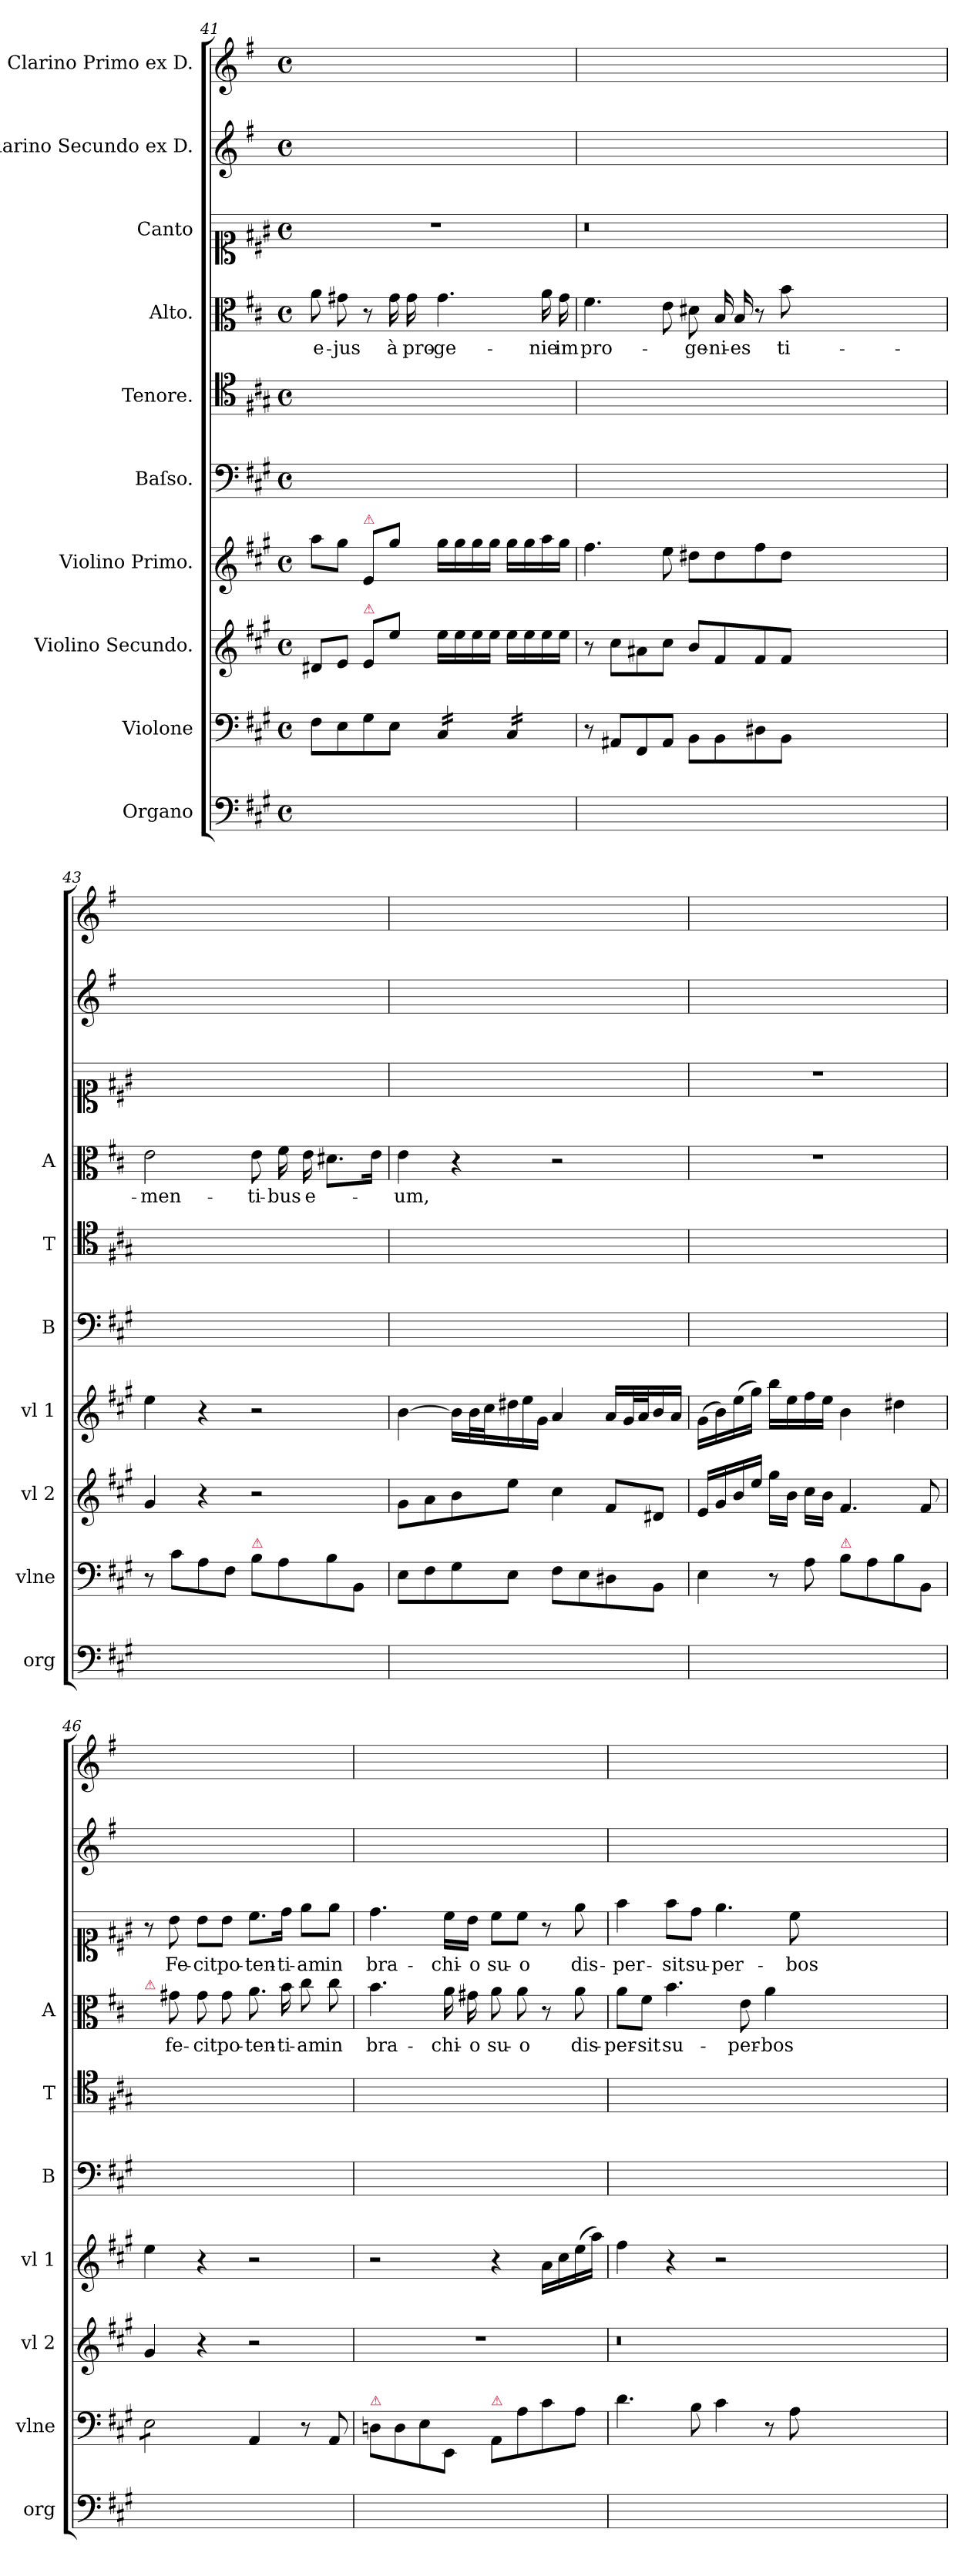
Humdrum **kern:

**kern	**kern	**kern	**kern	**dynam	**kern	**kern	**kern	**text	**kern	**text	**kern	**kern
*part10	*part9	*part8	*part7	*part7	*part6	*part5	*part4	*part4	*part3	*part3	*part2	*part1
*staff10	*staff9	*staff8	*staff7	*staff7	*staff6	*staff5	*staff4	*staff4	*staff3	*staff3	*staff2	*staff1
*I"Organo	*I"Violone	*I"Violino Secundo.	*I"Violino Primo.	*	*I"Baſso.	*I"Tenore.	*I"Alto.	*	*I"Canto	*	*I"Clarino Secundo ex D.	*I"Clarino Primo ex D.
*I'org	*I'vlne	*I'vl 2	*I'vl 1	*	*I'B	*I'T	*I'A	*	*	*	*	*
*clefF4	*clefF4	*clefG2	*clefG2	*	*clefF4	*clefC4	*clefC3	*	*clefC1	*	*clefG2	*clefG2
*	*	*	*	*	*	*	*	*	*	*	*ITrd-1c-2	*ITrd-1c-2
*k[f#c#g#]	*k[f#c#g#]	*k[f#c#g#]	*k[f#c#g#]	*	*k[f#c#g#]	*k[f#c#g#]	*k[f#c#]	*	*k[f#c#g#]	*	*k[f#c#g#]	*k[f#c#g#]
*M4/4	*M4/4	*M4/4	*M4/4	*	*M4/4	*M4/4	*M4/4	*	*M4/4	*	*M4/4	*M4/4
*met(c)	*met(c)	*met(c)	*met(c)	*	*met(c)	*met(c)	*met(c)	*	*met(c)	*	*met(c)	*met(c)
=41	=41	=41	=41	=41	=41	=41	=41	=41	=41	=41	=41	=41
1ryy	8F#\L	8d#X/L	8aa\L	.	1ryy	1ryy	8a\	e-	1r	.	1ryy	1ryy
.	8E\	8e/J	8gg#\J	.	.	.	8g#\	-jus	.	.	.	.
!	!	!	!LO:TX:a:color=crimson:t=⚠	!	!	!	!	!	!	!	!	!
!	!	!LO:TX:a:color=crimson:t=⚠	!	!	!	!	!	!	!	!	!	!
.	8G#\	8e/L	8e\L	.	.	.	8r	.	.	.	.	.
.	8E\J	8ee\J	8gg#/J	.	.	.	16g#\	à	.	.	.	.
.	.	.	.	.	.	.	16g#\	pro-	.	.	.	.
*	*tremolo	*	*	*	*	*	*	*	*	*	*	*
.	16C#/LL	16ee\LL	16gg#\LL	.	.	.	4.g#\	-ge-	.	.	.	.
.	16C#/	16ee\	16gg#\	.	.	.	.	.	.	.	.	.
.	16C#/	16ee\	16gg#\	.	.	.	.	.	.	.	.	.
.	16C#/JJ	16ee\JJ	16gg#\JJ	.	.	.	.	.	.	.	.	.
.	16C#/LL	16ee\LL	16gg#\LL	.	.	.	.	.	.	.	.	.
.	16C#/	16ee\	16gg#\	.	.	.	.	.	.	.	.	.
.	16C#/	16ee\	16aa\	.	.	.	16a\	-nie	.	.	.	.
.	16C#/JJ	16ee\JJ	16gg#\JJ	.	.	.	16g#\	im	.	.	.	.
*	*Xtremolo	*	*	*	*	*	*	*	*	*	*	*
=42	=42	=42	=42	=42	=42	=42	=42	=42	=42	=42	=42	=42
1ryy	8r	8r	4.ff#\	.	1ryy	1ryy	4.f#\	pro-	0.r	.	1ryy	1ryy
.	8AA#X/L	8cc#\L	.	.	.	.	.	.	.	.	.	.
.	8FF#/	8a#X\	.	.	.	.	.	.	.	.	.	.
.	8AA#/J	8cc#\J	8ee\	.	.	.	8e\	.	.	.	.	.
.	8BB\L	8b/L	8dd#X\L	.	.	.	8d#X\	-ge-	.	.	.	.
.	8BB\	8f#/	8dd#\	.	.	.	16B/	-ni-	.	.	.	.
.	.	.	.	.	.	.	16B/	-es	.	.	.	.
.	8D#X\	8f#/	8ff#\	.	.	.	8r	.	.	.	.	.
.	8BB\J	8f#/J	8dd#\J	.	.	.	8b\	ti-	.	.	.	.
0ryy	0ryy	0ryy	0ryy	.	0ryy	0ryy	0ryy	.	.	.	0ryy	0ryy
=43	=43	=43	=43	=43	=43	=43	=43	=43	=43	=43	=43	=43
1ryy	8r	4g#/	4ee\	.	1ryy	1ryy	2e\	-men-	1ryy	.	1ryy	1ryy
.	8c#\L	.	.	.	.	.	.	.	.	.	.	.
.	8A\	4r	4r	.	.	.	.	.	.	.	.	.
.	8F#\J	.	.	.	.	.	.	.	.	.	.	.
!	!LO:TX:a:color=crimson:t=⚠	!	!	!	!	!	!	!	!	!	!	!
.	8B\L	2r	2r	.	.	.	8e\	-ti-	.	.	.	.
.	8A\	.	.	.	.	.	16f#\	-bus	.	.	.	.
.	.	.	.	.	.	.	16e\	e-	.	.	.	.
.	8B\	.	.	.	.	.	8.d#X\L	.	.	.	.	.
.	8BB/J	.	.	.	.	.	.	.	.	.	.	.
.	.	.	.	.	.	.	16e\Jk	.	.	.	.	.
=44	=44	=44	=44	=44	=44	=44	=44	=44	=44	=44	=44	=44
!	!	!	!	!LO:DY:b	!	!	!	!	!	!	!	!
1ryy	8E\L	8g#\L	[4b\	for	1ryy	1ryy	4e\	-um,	1ryy	.	1ryy	1ryy
.	8F#\	8a\	.	.	.	.	.	.	.	.	.	.
.	8G#\	8b\	16b\LL]	.	.	.	4r	.	.	.	.	.
.	.	.	32b\L	.	.	.	.	.	.	.	.	.
.	.	.	32cc#\J	.	.	.	.	.	.	.	.	.
*	*	*	*Xtuplet	*	*	*	*	*	*	*	*	*
.	8E\J	8ee\J	24dd#X\	.	.	.	.	.	.	.	.	.
.	.	.	24ee\	.	.	.	.	.	.	.	.	.
.	.	.	24g#\JJ	.	.	.	.	.	.	.	.	.
.	8F#\L	4cc#\	4a/	.	.	.	2r	.	.	.	.	.
.	8E\	.	.	.	.	.	.	.	.	.	.	.
.	8D#X\	8f#/L	16a/LL	.	.	.	.	.	.	.	.	.
.	.	.	32g#/L	.	.	.	.	.	.	.	.	.
.	.	.	32a/J	.	.	.	.	.	.	.	.	.
.	8BB\J	8d#X/J	16b/	.	.	.	.	.	.	.	.	.
.	.	.	16a/JJ	.	.	.	.	.	.	.	.	.
=45	=45	=45	=45	=45	=45	=45	=45	=45	=45	=45	=45	=45
1ryy	4E\	16e/LL	(16g#\LL	.	1ryy	1ryy	1r	.	1r	.	1ryy	1ryy
.	.	16g#/	16b\)	.	.	.	.	.	.	.	.	.
.	.	16b/	(16ee\	.	.	.	.	.	.	.	.	.
.	.	16ee/JJ	16gg#\JJ)	.	.	.	.	.	.	.	.	.
.	8r	16gg#\LL	16bb\LL	.	.	.	.	.	.	.	.	.
.	.	16b\JJ	16ee\	.	.	.	.	.	.	.	.	.
.	8A\	16cc#\LL	16ff#\	.	.	.	.	.	.	.	.	.
.	.	16b\JJ	16ee\JJ	.	.	.	.	.	.	.	.	.
!	!LO:TX:a:color=crimson:t=⚠	!	!	!	!	!	!	!	!	!	!	!
.	8B\L	4.f#/	4b\	.	.	.	.	.	.	.	.	.
.	8A\	.	.	.	.	.	.	.	.	.	.	.
.	8B\	.	4dd#X\	.	.	.	.	.	.	.	.	.
.	8BB/J	8f#/	.	.	.	.	.	.	.	.	.	.
=46	=46	=46	=46	=46	=46	=46	=46	=46	=46	=46	=46	=46
!	!	!	!	!	!	!	!LO:TX:a:color=crimson:t=⚠	!	!	!	!	!
*	*tremolo	*	*	*	*	*	*	*	*	*	*	*
1ryy	8E\L	4g#/	4ee\	.	1ryy	1ryy	8ryy	.	8r	.	1ryy	1ryy
.	8E\	.	.	.	.	.	8g#\	fe-	8b\	Fe-	.	.
.	8E\	4r	4r	.	.	.	8g#\	-cit	8b\L	-cit	.	.
.	8E\J	.	.	.	.	.	8g#\	po-	8b\J	po-	.	.
*	*Xtremolo	*	*	*	*	*	*	*	*	*	*	*
.	4AA/	2r	2r	.	.	.	8.a\	-ten-	8.cc#\L	-ten-	.	.
.	.	.	.	.	.	.	16b\	-ti-	16dd\Jk	-ti-	.	.
.	8r	.	.	.	.	.	8cc#\	-am	8ee\L	-am	.	.
.	8AA/	.	.	.	.	.	8cc#\	in	8ee\J	in	.	.
=47	=47	=47	=47	=47	=47	=47	=47	=47	=47	=47	=47	=47
!	!LO:TX:a:color=crimson:t=⚠	!	!	!	!	!	!	!	!	!	!	!
1ryy	8Dn\L	1r	2r	.	1ryy	1ryy	4.b\	bra-	4.dd\	bra-	1ryy	1ryy
.	8D\	.	.	.	.	.	.	.	.	.	.	.
.	8E\	.	.	.	.	.	.	.	.	.	.	.
.	8EE/J	.	.	.	.	.	16a\	-chi-	16cc#\LL	-chi-	.	.
.	.	.	.	.	.	.	16g#\	-o	16b\JJ	-o	.	.
!	!LO:TX:a:color=crimson:t=⚠	!	!	!	!	!	!	!	!	!	!	!
.	8AA/L	.	4r	.	.	.	8a\	su-	8cc#\L	su-	.	.
.	8A\	.	.	.	.	.	8a\	-o	8cc#\J	-o	.	.
.	8c#\	.	16a\LL	.	.	.	8r	.	8r	.	.	.
.	.	.	16cc#\	.	.	.	.	.	.	.	.	.
.	8A\J	.	(16ee\	.	.	.	8a\	dis-	8ee\	dis-	.	.
.	.	.	16aa\JJ)	.	.	.	.	.	.	.	.	.
=48	=48	=48	=48	=48	=48	=48	=48	=48	=48	=48	=48	=48
1ryy	4.d\	0.r	4ff#\	.	1ryy	1ryy	8a\L	-per-	4ff#\	-per-	1ryy	1ryy
.	.	.	.	.	.	.	8f#\J	-sit	.	.	.	.
.	.	.	4r	.	.	.	4.b\	su-	8ff#\L	-sit	.	.
.	8B\	.	.	.	.	.	.	.	8dd\J	su-	.	.
.	4c#\	.	2r	.	.	.	.	.	4.ee\	-per-	.	.
.	.	.	.	.	.	.	8e\	-per-	.	.	.	.
.	8r	.	.	.	.	.	4a\	-bos	.	.	.	.
.	8A\	.	.	.	.	.	.	.	8cc#\	-bos	.	.
0ryy	0ryy	.	0ryy	.	0ryy	0ryy	0ryy	.	0ryy	.	0ryy	0ryy
=	=	=	=	=	=	=	=	=	=	=	=	=
*-	*-	*-	*-	*-	*-	*-	*-	*-	*-	*-	*-	*-
